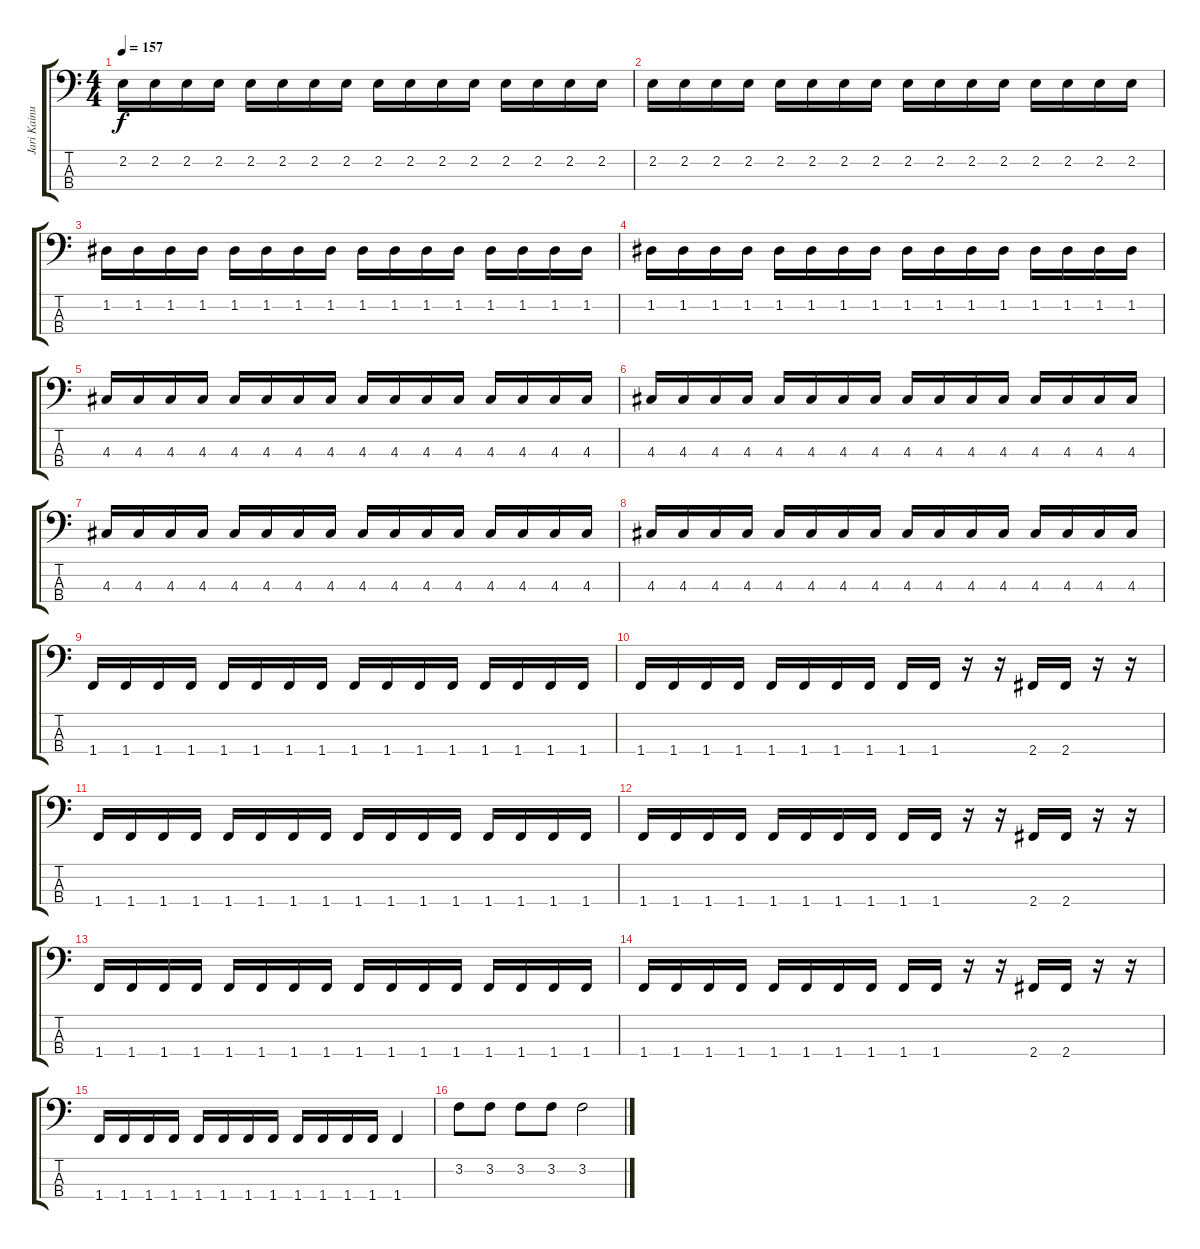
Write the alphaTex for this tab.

\track ("Jari Kainulainen" "Jari Kainu") {instrument electricbassfinger}
\staff {score tabs}
\tuning (G2 D2 A1 E1) {hide}
\ts (4 4)
\tempo 157
\clef f4
\ks c
2.2.16{dy f} 2.2.16 2.2.16 2.2.16 2.2.16 2.2.16 2.2.16 2.2.16 2.2.16 2.2.16 2.2.16 2.2.16 2.2.16 2.2.16 2.2.16 2.2.16 |
2.2.16 2.2.16 2.2.16 2.2.16 2.2.16 2.2.16 2.2.16 2.2.16 2.2.16 2.2.16 2.2.16 2.2.16 2.2.16 2.2.16 2.2.16 2.2.16 |
1.2.16 1.2.16 1.2.16 1.2.16 1.2.16 1.2.16 1.2.16 1.2.16 1.2.16 1.2.16 1.2.16 1.2.16 1.2.16 1.2.16 1.2.16 1.2.16 |
1.2.16 1.2.16 1.2.16 1.2.16 1.2.16 1.2.16 1.2.16 1.2.16 1.2.16 1.2.16 1.2.16 1.2.16 1.2.16 1.2.16 1.2.16 1.2.16 |
4.3.16 4.3.16 4.3.16 4.3.16 4.3.16 4.3.16 4.3.16 4.3.16 4.3.16 4.3.16 4.3.16 4.3.16 4.3.16 4.3.16 4.3.16 4.3.16 |
4.3.16 4.3.16 4.3.16 4.3.16 4.3.16 4.3.16 4.3.16 4.3.16 4.3.16 4.3.16 4.3.16 4.3.16 4.3.16 4.3.16 4.3.16 4.3.16 |
4.3.16 4.3.16 4.3.16 4.3.16 4.3.16 4.3.16 4.3.16 4.3.16 4.3.16 4.3.16 4.3.16 4.3.16 4.3.16 4.3.16 4.3.16 4.3.16 |
4.3.16 4.3.16 4.3.16 4.3.16 4.3.16 4.3.16 4.3.16 4.3.16 4.3.16 4.3.16 4.3.16 4.3.16 4.3.16 4.3.16 4.3.16 4.3.16 |
1.4.16 1.4.16 1.4.16 1.4.16 1.4.16 1.4.16 1.4.16 1.4.16 1.4.16 1.4.16 1.4.16 1.4.16 1.4.16 1.4.16 1.4.16 1.4.16 |
1.4.16 1.4.16 1.4.16 1.4.16 1.4.16 1.4.16 1.4.16 1.4.16 1.4.16 1.4.16 r.16 r.16 2.4.16 2.4.16 r.16 r.16 |
1.4.16 1.4.16 1.4.16 1.4.16 1.4.16 1.4.16 1.4.16 1.4.16 1.4.16 1.4.16 1.4.16 1.4.16 1.4.16 1.4.16 1.4.16 1.4.16 |
1.4.16 1.4.16 1.4.16 1.4.16 1.4.16 1.4.16 1.4.16 1.4.16 1.4.16 1.4.16 r.16 r.16 2.4.16 2.4.16 r.16 r.16 |
1.4.16 1.4.16 1.4.16 1.4.16 1.4.16 1.4.16 1.4.16 1.4.16 1.4.16 1.4.16 1.4.16 1.4.16 1.4.16 1.4.16 1.4.16 1.4.16 |
1.4.16 1.4.16 1.4.16 1.4.16 1.4.16 1.4.16 1.4.16 1.4.16 1.4.16 1.4.16 r.16 r.16 2.4.16 2.4.16 r.16 r.16 |
1.4.16 1.4.16 1.4.16 1.4.16 1.4.16 1.4.16 1.4.16 1.4.16 1.4.16 1.4.16 1.4.16 1.4.16 1.4.4 |
3.2.8 3.2.8 3.2.8 3.2.8 3.2.2
